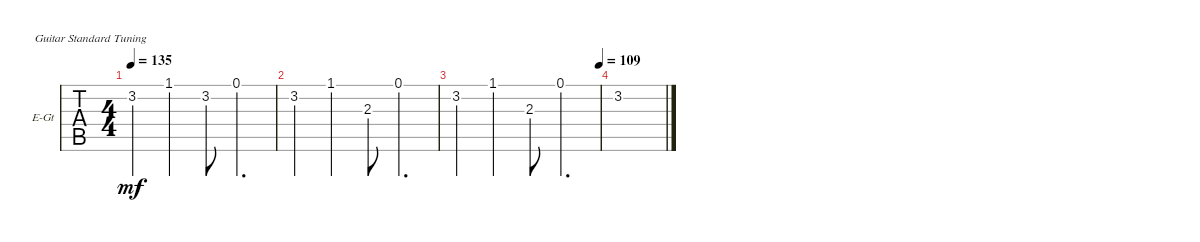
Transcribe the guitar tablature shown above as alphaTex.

\bracketExtendMode groupsimilarinstruments
\firstSystemTrackNameOrientation horizontal
\otherSystemsTrackNameOrientation horizontal
\chordDiagramsInScore
\track ("Electric Guitar" "E-Gt") {instrument overdrivenguitar}
\staff {tabs}
\tuning (E4 B3 G3 D3 A2 E2)
\ts (4 4)
\tempo 135
\clef g2
\ks c
3.2.4{dy mf} 1.1.4 3.2.8 0.1.4{d} |
3.2.4 1.1.4 2.3.8 0.1.4{d} |
\tempo (109 1)
3.2.4 1.1.4 2.3.8 0.1.4{d} |
3.2.1
